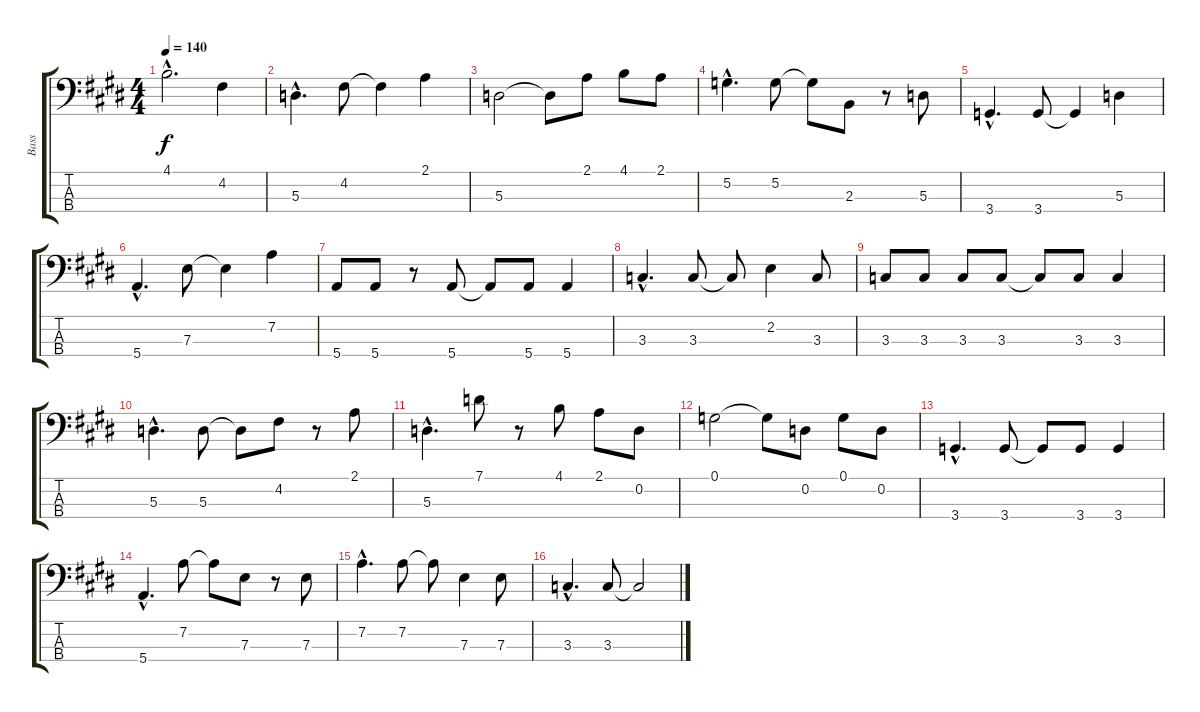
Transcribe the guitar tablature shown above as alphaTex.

\track ("Bass" "Bass") {instrument electricbassfinger}
\staff {score tabs}
\tuning (G2 D2 A1 E1) {hide}
\ts (4 4)
\tempo 140
\clef f4
\ks e
4.1{hac}.2{d dy f} 4.2.4 |
5.3{hac}.4{d} 4.2.8 4.2{t}.4 2.1.4 |
5.3.2 5.3{t}.8 2.1.8 4.1.8 2.1.8 |
5.2{hac}.4{d} 5.2.8 5.2{t}.8 2.3.8 r.8 5.3.8 |
3.4{hac}.4{d} 3.4.8 3.4{t}.4 5.3.4 |
5.4{hac}.4{d} 7.3.8 7.3{t}.4 7.2.4 |
5.4.8 5.4.8 r.8 5.4.8 5.4{t}.8 5.4.8 5.4.4 |
3.3{hac}.4{d} 3.3.8 3.3{t}.8 2.2.4 3.3.8 |
3.3.8 3.3.8 3.3.8 3.3.8 3.3{t}.8 3.3.8 3.3.4 |
5.3{hac}.4{d} 5.3.8 5.3{t}.8 4.2.8 r.8 2.1.8 |
5.3{hac}.4{d} 7.1.8 r.8 4.1.8 2.1.8 0.2.8 |
0.1.2 0.1{t}.8 0.2.8 0.1.8 0.2.8 |
3.4{hac}.4{d} 3.4.8 3.4{t}.8 3.4.8 3.4.4 |
5.4{hac}.4{d} 7.2.8 7.2{t}.8 7.3.8 r.8 7.3.8 |
7.2{hac}.4{d} 7.2.8 7.2{t}.8 7.3.4 7.3.8 |
3.3{hac}.4{d} 3.3.8 3.3{t}.2
